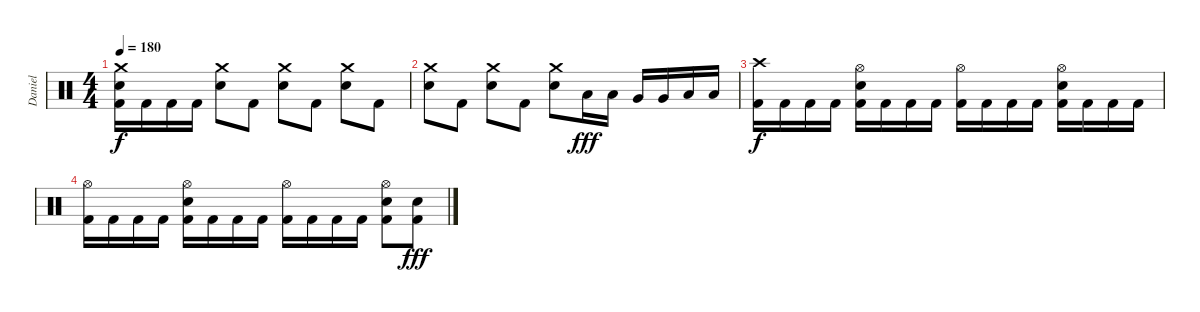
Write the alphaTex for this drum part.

\track ("Daniel" "Daniel") {instrument percussion}
\staff {score}
\articulation defaults
\ts (4 4)
\tempo 180
\clef neutral
\ks c
("Crash medium (hit)" "Electric Snare (hit)" "Kick (hit) 2").16{dy f} "Kick (hit) 2".16 "Kick (hit) 2".16 "Kick (hit) 2".16 ("Crash medium (hit)" "Electric Snare (hit)").8 "Kick (hit) 2".8 ("Crash medium (hit)" "Electric Snare (hit)").8 "Kick (hit) 2".8 ("Crash medium (hit)" "Electric Snare (hit)").8 "Kick (hit) 2".8 |
("Crash medium (hit)" "Electric Snare (hit)").8 "Kick (hit) 2".8 ("Crash medium (hit)" "Electric Snare (hit)").8 "Kick (hit) 2".8 ("Crash medium (hit)" "Electric Snare (hit)").8 "Low Tom (hit)".16{dy fff} "Low Tom (hit)".16 "Very Low Tom (hit)".16 "Very Low Tom (hit)".16 "Low Floor Tom (hit)".16 "Low Floor Tom (hit)".16 |
("Crash high (hit)" "Kick (hit) 2").16{dy f} "Kick (hit) 2".16 "Kick (hit) 2".16 "Kick (hit) 2".16 ("Hi-Hat (open)" "Electric Snare (hit)" "Kick (hit) 2").16 "Kick (hit) 2".16 "Kick (hit) 2".16 "Kick (hit) 2".16 ("Hi-Hat (open)" "Kick (hit) 2").16 "Kick (hit) 2".16 "Kick (hit) 2".16 "Kick (hit) 2".16 ("Hi-Hat (open)" "Electric Snare (hit)" "Kick (hit) 2").16 "Kick (hit) 2".16 "Kick (hit) 2".16 "Kick (hit) 2".16 |
("Hi-Hat (open)" "Kick (hit) 2").16 "Kick (hit) 2".16 "Kick (hit) 2".16 "Kick (hit) 2".16 ("Hi-Hat (open)" "Electric Snare (hit)" "Kick (hit) 2").16 "Kick (hit) 2".16 "Kick (hit) 2".16 "Kick (hit) 2".16 ("Hi-Hat (open)" "Kick (hit) 2").16 "Kick (hit) 2".16 "Kick (hit) 2".16 "Kick (hit) 2".16 ("Hi-Hat (open)" "Electric Snare (hit)" "Kick (hit) 2").8 ("Electric Snare (hit)" "Kick (hit) 2").8{dy fff}
